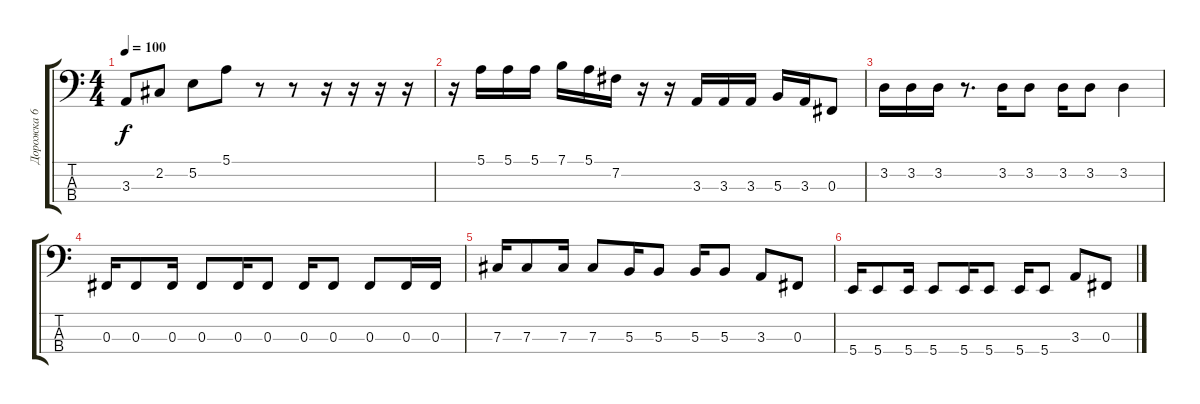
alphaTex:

\track ("Дорожка 6" "Дорожка 6") {instrument acousticguitarnylon}
\staff {score tabs}
\tuning (E2 B1 Gb1 B0) {hide}
\ts (4 4)
\tempo 100
\clef f4
\ks c
3.3.8{dy f} 2.2.8 5.2.8 5.1.8 r.8 r.8 r.16 r.16 r.16 r.16 |
r.16 5.1.16 5.1.16 5.1.16 7.1.16 5.1.16 7.2.16 r.16 r.16 3.3.16 3.3.16 3.3.16 5.3.16 3.3.16 0.3.8 |
3.2.16 3.2.16 3.2.16 r.8{d} 3.2.16 3.2.8 3.2.16 3.2.8 3.2.4 |
0.3.16 0.3.8 0.3.16 0.3.8 0.3.16 0.3.8 0.3.16 0.3.8 0.3.8 0.3.16 0.3.16 |
7.3.16 7.3.8 7.3.16 7.3.8 5.3.16 5.3.8 5.3.16 5.3.8 3.3.8 0.3.8 |
5.4.16 5.4.8 5.4.16 5.4.8 5.4.16 5.4.8 5.4.16 5.4.8 3.3.8 0.3.8
